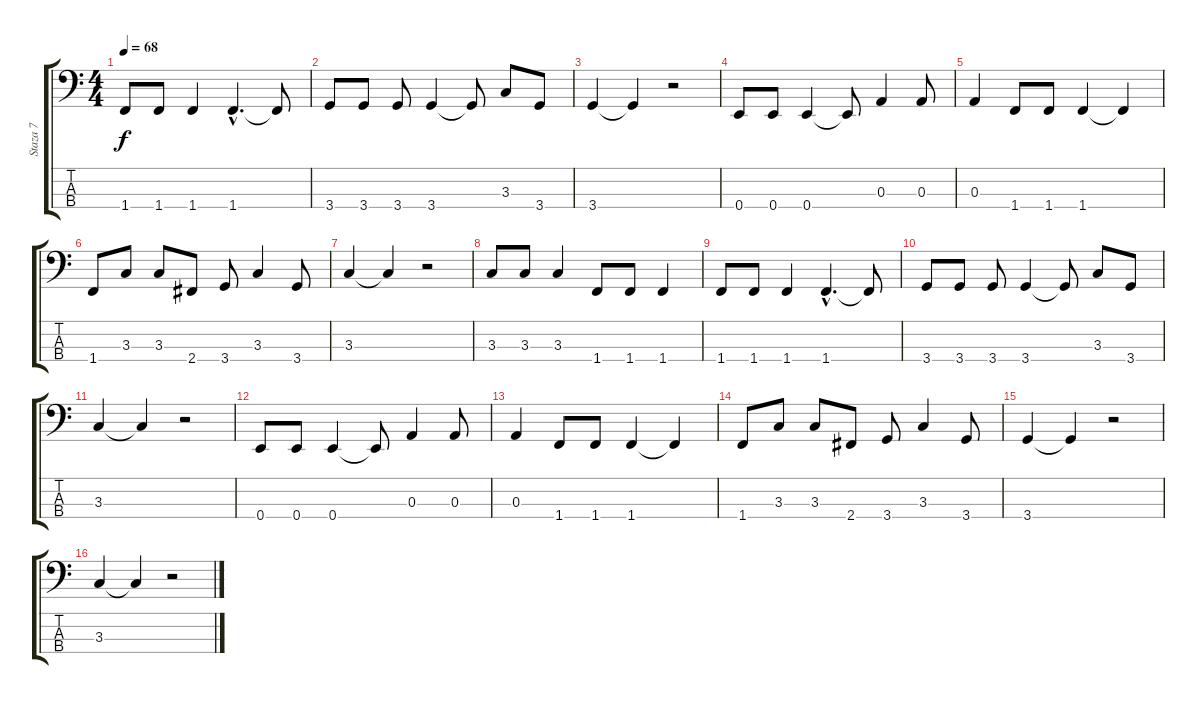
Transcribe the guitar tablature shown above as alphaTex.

\track ("Staza 7" "Staza 7") {instrument electricbassfinger}
\staff {score tabs}
\tuning (G2 D2 A1 E1) {hide}
\ts (4 4)
\tempo 68
\clef f4
\ks c
1.4.8{dy f} 1.4.8 1.4.4 1.4{hac}.4{d} 1.4{t}.8 |
3.4.8 3.4.8 3.4.8 3.4.4 3.4{t}.8 3.3.8 3.4.8 |
3.4.4 3.4{t}.4 r.2 |
0.4.8 0.4.8 0.4.4 0.4{t}.8 0.3.4 0.3.8 |
0.3.4 1.4.8 1.4.8 1.4.4 1.4{t}.4 |
1.4.8 3.3.8 3.3.8 2.4.8 3.4.8 3.3.4 3.4.8 |
3.3.4 3.3{t}.4 r.2 |
3.3.8 3.3.8 3.3.4 1.4.8 1.4.8 1.4.4 |
1.4.8 1.4.8 1.4.4 1.4{hac}.4{d} 1.4{t}.8 |
3.4.8 3.4.8 3.4.8 3.4.4 3.4{t}.8 3.3.8 3.4.8 |
3.3.4 3.3{t}.4 r.2 |
0.4.8 0.4.8 0.4.4 0.4{t}.8 0.3.4 0.3.8 |
0.3.4 1.4.8 1.4.8 1.4.4 1.4{t}.4 |
1.4.8 3.3.8 3.3.8 2.4.8 3.4.8 3.3.4 3.4.8 |
3.4.4 3.4{t}.4 r.2 |
3.3.4 3.3{t}.4 r.2
